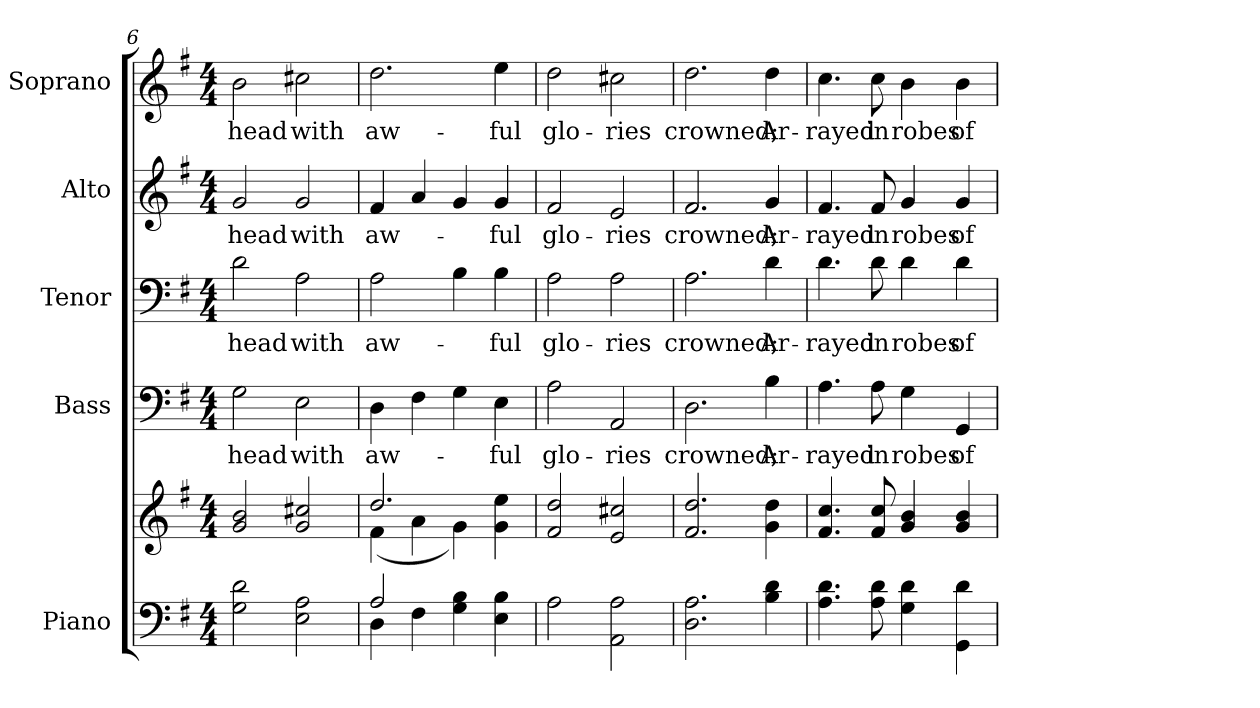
**kern	**kern	**kern	**text	**kern	**text	**kern	**text	**kern	**text
*part5	*part5	*part4	*part4	*part3	*part3	*part2	*part2	*part1	*part1
*staff6	*staff5	*staff4	*staff4	*staff3	*staff3	*staff2	*staff2	*staff1	*staff1
*I"Piano	*	*I"Bass	*	*I"Tenor	*	*I"Alto	*	*I"Soprano	*
*I'Pno.	*	*I'B.	*	*I'T.	*	*I'A.	*	*I'S.	*
*clefF4	*clefG2	*clefF4	*	*clefF4	*	*clefG2	*	*clefG2	*
*k[f#]	*k[f#]	*k[f#]	*	*k[f#]	*	*k[f#]	*	*k[f#]	*
*G:	*G:	*G:	*	*G:	*	*G:	*	*G:	*
*M4/4	*M4/4	*M4/4	*	*M4/4	*	*M4/4	*	*M4/4	*
=6	=6	=6	=6	=6	=6	=6	=6	=6	=6
!	!	!	!LO:LY:b:color=#000000	!	!	!	!	!	!
!	!	!	!	!	!LO:LY:b:color=#000000	!	!	!	!
!	!	!	!	!	!	!	!LO:LY:b:color=#000000	!	!
!	!	!	!	!	!	!	!	!	!LO:LY:b:color=#000000
2Gi\ 2di	2gi/ 2bi	2Gi\	head	2di\	head	2gi/	head	2bi\	head
!	!	!	!LO:LY:b:color=#000000	!	!	!	!	!	!
!	!	!	!	!	!LO:LY:b:color=#000000	!	!	!	!
!	!	!	!	!	!	!	!LO:LY:b:color=#000000	!	!
!	!	!	!	!	!	!	!	!	!LO:LY:b:color=#000000
2Ei\ 2Ai	2gi/ 2cc#Xi	2Ei\	with	2Ai\	with	2gi/	with	2cc#Xi\	with
=7	=7	=7	=7	=7	=7	=7	=7	=7	=7
*^	*^	*	*	*	*	*	*	*	*
!	!	!	!	!	!LO:LY:b:color=#000000	!	!	!	!	!	!
!	!	!	!	!	!	!	!LO:LY:b:color=#000000	!	!	!	!
!	!	!	!	!	!	!	!	!	!LO:LY:b:color=#000000	!	!
!	!	!	!	!	!	!	!	!	!	!	!LO:LY:b:color=#000000
2Ai/	4Di\	2.ddi/	(4f#i\	4Di\	aw-	2Ai\	aw-	4f#i/	aw-	2.ddi\	aw-
.	4F#i\	.	4ai\	4F#i\	.	.	.	4ai/	.	.	.
4Gi\ 4Bi	2ryy	.	4gi\)	4Gi\	.	4Bi\	.	4gi/	.	.	.
!	!	!	!	!	!LO:LY:b:color=#000000	!	!	!	!	!	!
!	!	!	!	!	!	!	!LO:LY:b:color=#000000	!	!	!	!
!	!	!	!	!	!	!	!	!	!LO:LY:b:color=#000000	!	!
!	!	!	!	!	!	!	!	!	!	!	!LO:LY:b:color=#000000
4Ei\ 4Bi	.	4gi\ 4eei	4ryy	4Ei\	-ful	4Bi\	-ful	4gi/	-ful	4eei\	-ful
*v	*v	*	*	*	*	*	*	*	*	*	*
*	*v	*v	*	*	*	*	*	*	*	*
=8	=8	=8	=8	=8	=8	=8	=8	=8	=8
*	*^	*	*	*	*	*	*	*	*
!	!	!	!	!LO:LY:b:color=#000000	!	!	!	!	!	!
*	*v	*v	*	*	*	*	*	*	*	*
*	*^	*	*	*	*	*	*	*	*
!	!	!	!	!	!	!LO:LY:b:color=#000000	!	!	!	!
*	*v	*v	*	*	*	*	*	*	*	*
*	*^	*	*	*	*	*	*	*	*
!	!	!	!	!	!	!	!	!LO:LY:b:color=#000000	!	!
*	*v	*v	*	*	*	*	*	*	*	*
*	*^	*	*	*	*	*	*	*	*
!	!	!	!	!	!	!	!	!	!	!LO:LY:b:color=#000000
*	*v	*v	*	*	*	*	*	*	*	*
2Ai\	2f#i/ 2ddi	2Ai\	glo-	2Ai\	glo-	2f#i/	glo-	2ddi\	glo-
!	!	!	!LO:LY:b:color=#000000	!	!	!	!	!	!
!	!	!	!	!	!LO:LY:b:color=#000000	!	!	!	!
!	!	!	!	!	!	!	!LO:LY:b:color=#000000	!	!
!	!	!	!	!	!	!	!	!	!LO:LY:b:color=#000000
2AAi\ 2Ai	2ei/ 2cc#Xi	2AAi/	-ries	2Ai\	-ries	2ei/	-ries	2cc#Xi\	-ries
!!LO:PB:g=z
=9	=9	=9	=9	=9	=9	=9	=9	=9	=9
!	!	!	!LO:LY:b:color=#000000	!	!	!	!	!	!
!	!	!	!	!	!LO:LY:b:color=#000000	!	!	!	!
!	!	!	!	!	!	!	!LO:LY:b:color=#000000	!	!
!	!	!	!	!	!	!	!	!	!LO:LY:b:color=#000000
2.Di\ 2.Ai	2.f#i/ 2.ddi	2.Di\	crowned;	2.Ai\	crowned;	2.f#i/	crowned;	2.ddi\	crowned;
!	!	!	!LO:LY:b:color=#000000	!	!	!	!	!	!
!	!	!	!	!	!LO:LY:b:color=#000000	!	!	!	!
!	!	!	!	!	!	!	!LO:LY:b:color=#000000	!	!
!	!	!	!	!	!	!	!	!	!LO:LY:b:color=#000000
4Bi\ 4di	4gi\ 4ddi	4Bi\	Ar-	4di\	Ar-	4gi/	Ar-	4ddi\	Ar-
=10	=10	=10	=10	=10	=10	=10	=10	=10	=10
!	!	!	!LO:LY:b:color=#000000	!	!	!	!	!	!
!	!	!	!	!	!LO:LY:b:color=#000000	!	!	!	!
!	!	!	!	!	!	!	!LO:LY:b:color=#000000	!	!
!	!	!	!	!	!	!	!	!	!LO:LY:b:color=#000000
4.Ai\ 4.di	4.f#i/ 4.cci	4.Ai\	-rayed	4.di\	-rayed	4.f#i/	-rayed	4.cci\	-rayed
!	!	!	!LO:LY:b:color=#000000	!	!	!	!	!	!
!	!	!	!	!	!LO:LY:b:color=#000000	!	!	!	!
!	!	!	!	!	!	!	!LO:LY:b:color=#000000	!	!
!	!	!	!	!	!	!	!	!	!LO:LY:b:color=#000000
8Ai\ 8di	8f#i/ 8cci	8Ai\	in	8di\	in	8f#i/	in	8cci\	in
!	!	!	!LO:LY:b:color=#000000	!	!	!	!	!	!
!	!	!	!	!	!LO:LY:b:color=#000000	!	!	!	!
!	!	!	!	!	!	!	!LO:LY:b:color=#000000	!	!
!	!	!	!	!	!	!	!	!	!LO:LY:b:color=#000000
4Gi\ 4di	4gi/ 4bi	4Gi\	robes	4di\	robes	4gi/	robes	4bi\	robes
!	!	!	!LO:LY:b:color=#000000	!	!	!	!	!	!
!	!	!	!	!	!LO:LY:b:color=#000000	!	!	!	!
!	!	!	!	!	!	!	!LO:LY:b:color=#000000	!	!
!	!	!	!	!	!	!	!	!	!LO:LY:b:color=#000000
4GGi\ 4di	4gi/ 4bi	4GGi/	of	4di\	of	4gi/	of	4bi\	of
=	=	=	=	=	=	=	=	=	=
*-	*-	*-	*-	*-	*-	*-	*-	*-	*-
